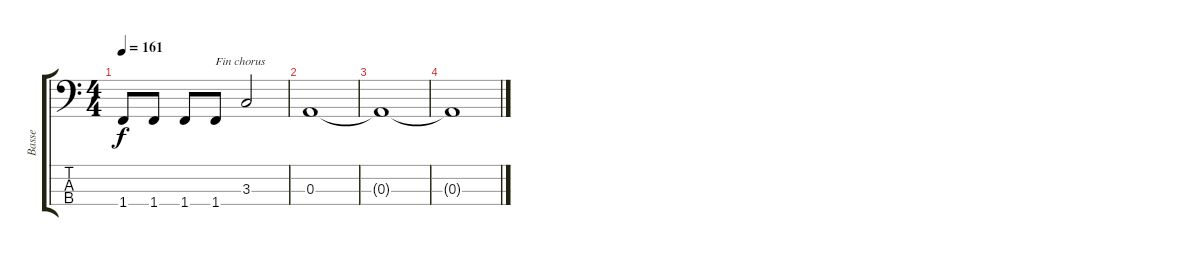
\track ("Basse" "Basse") {instrument electricbassfinger}
\staff {score tabs}
\tuning (G2 D2 A1 E1) {hide}
\ts (4 4)
\tempo 161
\clef f4
\ks c
1.4.8{dy f} 1.4.8 1.4.8 1.4.8{txt "Fin chorus"} 3.3.2 |
0.3.1 |
0.3{t}.1 |
0.3{t}.1
